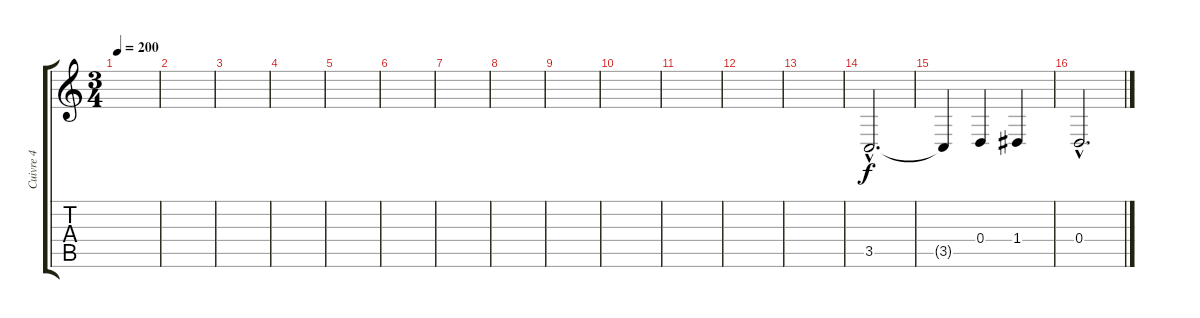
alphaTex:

\track ("Cuivre 4" "Cuivre 4") {instrument bassoon}
\staff {score tabs}
\tuning (E4 B3 G3 D3 A2 E2) {hide}
\ts (3 4)
\tempo 200
\clef g2
\ks c
|
|
|
|
|
|
|
|
|
|
|
|
|
3.5{hac}.2{d} |
3.5{t}.4 0.4.4 1.4.4 |
0.4{hac}.2{d}
